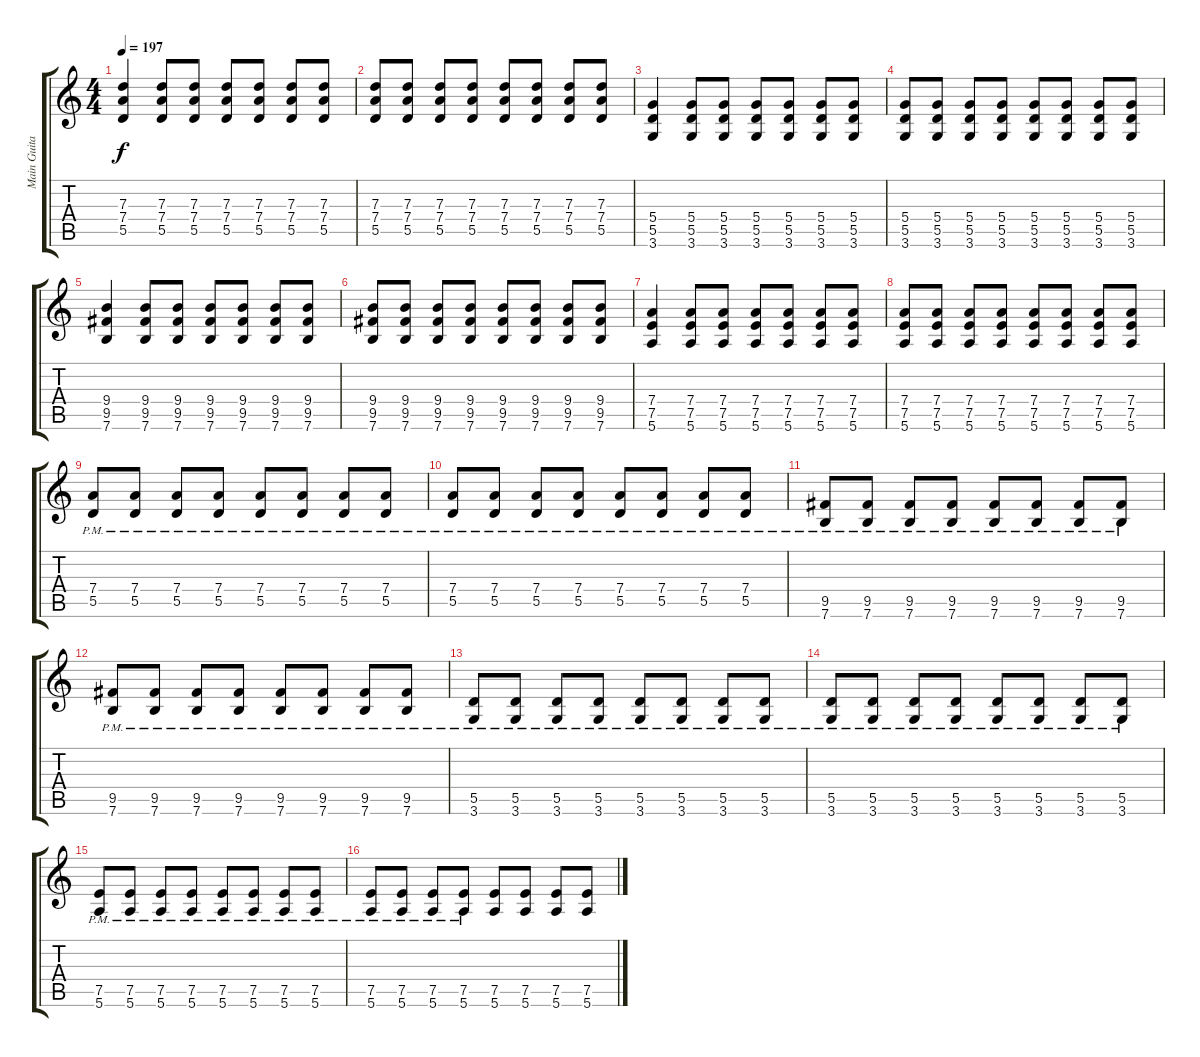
\track ("Main Guitar" "Main Guita") {instrument distortionguitar}
\staff {score tabs}
\tuning (E4 B3 G3 D3 A2 E2) {hide}
\ts (4 4)
\tempo 197
\clef g2
\ks c
(7.3 7.4 5.5).4{dy f} (7.3 7.4 5.5).8 (7.3 7.4 5.5).8 (7.3 7.4 5.5).8 (7.3 7.4 5.5).8 (7.3 7.4 5.5).8 (7.3 7.4 5.5).8 |
(7.3 7.4 5.5).8 (7.3 7.4 5.5).8 (7.3 7.4 5.5).8 (7.3 7.4 5.5).8 (7.3 7.4 5.5).8 (7.3 7.4 5.5).8 (7.3 7.4 5.5).8 (7.3 7.4 5.5).8 |
(5.4 5.5 3.6).4 (5.4 5.5 3.6).8 (5.4 5.5 3.6).8 (5.4 5.5 3.6).8 (5.4 5.5 3.6).8 (5.4 5.5 3.6).8 (5.4 5.5 3.6).8 |
(5.4 5.5 3.6).8 (5.4 5.5 3.6).8 (5.4 5.5 3.6).8 (5.4 5.5 3.6).8 (5.4 5.5 3.6).8 (5.4 5.5 3.6).8 (5.4 5.5 3.6).8 (5.4 5.5 3.6).8 |
(9.4 9.5 7.6).4 (9.4 9.5 7.6).8 (9.4 9.5 7.6).8 (9.4 9.5 7.6).8 (9.4 9.5 7.6).8 (9.4 9.5 7.6).8 (9.4 9.5 7.6).8 |
(9.4 9.5 7.6).8 (9.4 9.5 7.6).8 (9.4 9.5 7.6).8 (9.4 9.5 7.6).8 (9.4 9.5 7.6).8 (9.4 9.5 7.6).8 (9.4 9.5 7.6).8 (9.4 9.5 7.6).8 |
(7.4 7.5 5.6).4 (7.4 7.5 5.6).8 (7.4 7.5 5.6).8 (7.4 7.5 5.6).8 (7.4 7.5 5.6).8 (7.4 7.5 5.6).8 (7.4 7.5 5.6).8 |
(7.4 7.5 5.6).8 (7.4 7.5 5.6).8 (7.4 7.5 5.6).8 (7.4 7.5 5.6).8 (7.4 7.5 5.6).8 (7.4 7.5 5.6).8 (7.4 7.5 5.6).8 (7.4 7.5 5.6).8 |
(7.4{pm} 5.5{pm}).8 (7.4{pm} 5.5{pm}).8 (7.4{pm} 5.5{pm}).8 (7.4{pm} 5.5{pm}).8 (7.4{pm} 5.5{pm}).8 (7.4{pm} 5.5{pm}).8 (7.4{pm} 5.5{pm}).8 (7.4{pm} 5.5{pm}).8 |
(7.4{pm} 5.5{pm}).8 (7.4{pm} 5.5{pm}).8 (7.4{pm} 5.5{pm}).8 (7.4{pm} 5.5{pm}).8 (7.4{pm} 5.5{pm}).8 (7.4{pm} 5.5{pm}).8 (7.4{pm} 5.5{pm}).8 (7.4{pm} 5.5{pm}).8 |
(9.5{pm} 7.6{pm}).8 (9.5{pm} 7.6{pm}).8 (9.5{pm} 7.6{pm}).8 (9.5{pm} 7.6{pm}).8 (9.5{pm} 7.6{pm}).8 (9.5{pm} 7.6{pm}).8 (9.5{pm} 7.6{pm}).8 (9.5{pm} 7.6{pm}).8 |
(9.5{pm} 7.6{pm}).8 (9.5{pm} 7.6{pm}).8 (9.5{pm} 7.6{pm}).8 (9.5{pm} 7.6{pm}).8 (9.5{pm} 7.6{pm}).8 (9.5{pm} 7.6{pm}).8 (9.5{pm} 7.6{pm}).8 (9.5{pm} 7.6{pm}).8 |
(5.5{pm} 3.6{pm}).8 (5.5{pm} 3.6{pm}).8 (5.5{pm} 3.6{pm}).8 (5.5{pm} 3.6{pm}).8 (5.5{pm} 3.6{pm}).8 (5.5{pm} 3.6{pm}).8 (5.5{pm} 3.6{pm}).8 (5.5{pm} 3.6{pm}).8 |
(5.5{pm} 3.6{pm}).8 (5.5{pm} 3.6{pm}).8 (5.5{pm} 3.6{pm}).8 (5.5{pm} 3.6{pm}).8 (5.5{pm} 3.6{pm}).8 (5.5{pm} 3.6{pm}).8 (5.5{pm} 3.6{pm}).8 (5.5{pm} 3.6{pm}).8 |
(7.5{pm} 5.6{pm}).8 (7.5{pm} 5.6{pm}).8 (7.5{pm} 5.6{pm}).8 (7.5{pm} 5.6{pm}).8 (7.5{pm} 5.6{pm}).8 (7.5{pm} 5.6{pm}).8 (7.5{pm} 5.6{pm}).8 (7.5{pm} 5.6{pm}).8 |
(7.5{pm} 5.6{pm}).8 (7.5{pm} 5.6{pm}).8 (7.5{pm} 5.6{pm}).8 (7.5{pm} 5.6{pm}).8 (7.5 5.6).8 (7.5 5.6).8 (7.5 5.6).8 (7.5 5.6).8
